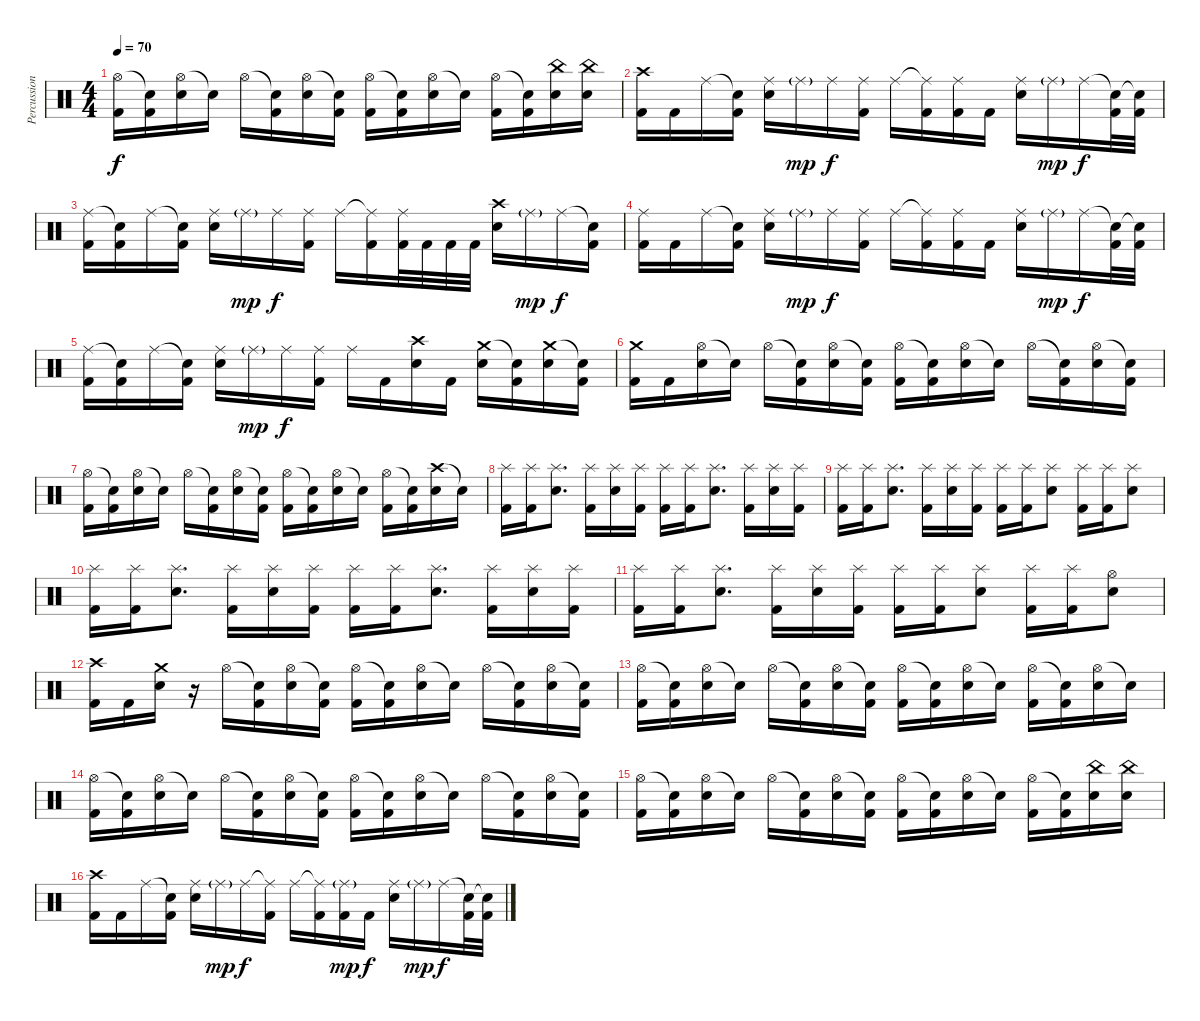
\track ("Percussion" "Percussion") {instrument percussion}
\staff {score}
\articulation defaults
\ts (4 4)
\tempo 70
\clef neutral
\ks c
("Hi-Hat (open)" "Kick (hit) 2").16{dy f} ("Snare (hit)"{t} "Kick (hit) 2").16 ("Hi-Hat (open)" "Snare (hit) 2").16 "Snare (hit)"{t}.16 "Hi-Hat (open)".16 ("Snare (hit)"{t} "Kick (hit) 2").16 ("Hi-Hat (open)" "Snare (hit) 2").16 ("Snare (hit)"{t} "Kick (hit) 2").16 ("Hi-Hat (open)" "Kick (hit) 2").16 ("Snare (hit)"{t} "Kick (hit) 2").16 ("Hi-Hat (open)" "Snare (hit) 2").16 "Snare (hit)"{t}.16 ("Hi-Hat (open)" "Kick (hit) 2").16 ("Snare (hit)"{t} "Kick (hit) 2").16 ("China (hit)" "Snare (hit) 2").16 ("China (hit)" "Snare (hit) 2").16 |
("Crash high (hit)" "Kick (hit) 2").16 "Kick (hit) 2".16 "Ride (middle)".16 ("Snare (hit)"{t} "Kick (hit) 2").16 ("Ride (middle)" "Snare (hit) 2").16 "Ride (middle)"{g}.16{dy mp} "Ride (middle)".16{dy f} ("Ride (middle)" "Kick (hit) 2").16 "Ride (middle)".16 ("Ride (middle)"{t} "Kick (hit) 2").16 ("Ride (middle)" "Kick (hit) 2").16 "Kick (hit) 2".16 ("Ride (middle)" "Snare (hit) 2").16 "Ride (middle)"{g}.16{dy mp} "Ride (middle)".16{dy f} ("Snare (hit)"{t} "Kick (hit) 2").32 ("Snare (hit)"{t} "Kick (hit) 2").32 |
("Ride (middle)" "Kick (hit) 2").16 ("Snare (hit)"{t} "Kick (hit) 2").16 "Ride (middle)".16 ("Snare (hit)"{t} "Kick (hit) 2").16 ("Ride (middle)" "Snare (hit) 2").16 "Ride (middle)"{g}.16{dy mp} "Ride (middle)".16{dy f} ("Ride (middle)" "Kick (hit) 2").16 "Ride (middle)".16 ("Ride (middle)"{t} "Kick (hit) 2").16 ("Ride (middle)" "Kick (hit) 2").32 "Kick (hit) 2".32 "Kick (hit) 2".32 "Kick (hit) 2".32 ("Crash high (hit)" "Snare (hit) 2").16 "Ride (middle)"{g}.16{dy mp} "Ride (middle)".16{dy f} ("Snare (hit)"{t} "Kick (hit) 2").16 |
("Ride (middle)" "Kick (hit) 2").16 "Kick (hit) 2".16 "Ride (middle)".16 ("Snare (hit)"{t} "Kick (hit) 2").16 ("Ride (middle)" "Snare (hit) 2").16 "Ride (middle)"{g}.16{dy mp} "Ride (middle)".16{dy f} ("Ride (middle)" "Kick (hit) 2").16 "Ride (middle)".16 ("Ride (middle)"{t} "Kick (hit) 2").16 ("Ride (middle)" "Kick (hit) 2").16 "Kick (hit) 2".16 ("Ride (middle)" "Snare (hit) 2").16 "Ride (middle)"{g}.16{dy mp} "Ride (middle)".16{dy f} ("Snare (hit)"{t} "Kick (hit) 2").32 ("Snare (hit)"{t} "Kick (hit) 2").32 |
("Ride (middle)" "Kick (hit) 2").16 ("Snare (hit)"{t} "Kick (hit) 2").16 "Ride (middle)".16 ("Snare (hit)"{t} "Kick (hit) 2").16 ("Ride (middle)" "Snare (hit) 2").16 "Ride (middle)"{g}.16{dy mp} "Ride (middle)".16{dy f} ("Ride (middle)" "Kick (hit) 2").16 "Ride (middle)".16 "Kick (hit) 2".16 ("Crash high (hit)" "Snare (hit) 2").16 "Kick (hit) 2".16 ("Crash medium (hit)" "Snare (hit) 2").16 ("Snare (hit)"{t} "Kick (hit) 2").16 ("Crash medium (hit)" "Snare (hit) 2").16 ("Snare (hit)"{t} "Kick (hit) 2").16 |
("Crash medium (hit)" "Kick (hit) 2").16 "Kick (hit) 2".16 ("Hi-Hat (open)" "Snare (hit) 2").16 "Snare (hit)"{t}.16 "Hi-Hat (open)".16 ("Snare (hit)"{t} "Kick (hit) 2").16 ("Hi-Hat (open)" "Snare (hit) 2").16 ("Snare (hit)"{t} "Kick (hit) 2").16 ("Hi-Hat (open)" "Kick (hit) 2").16 ("Snare (hit)"{t} "Kick (hit) 2").16 ("Hi-Hat (open)" "Snare (hit) 2").16 "Snare (hit)"{t}.16 "Hi-Hat (open)".16 ("Snare (hit)"{t} "Kick (hit) 2").16 ("Hi-Hat (open)" "Snare (hit) 2").16 ("Snare (hit)"{t} "Kick (hit) 2").16 |
("Hi-Hat (open)" "Kick (hit) 2").16 ("Snare (hit)"{t} "Kick (hit) 2").16 ("Hi-Hat (open)" "Snare (hit) 2").16 "Snare (hit)"{t}.16 "Hi-Hat (open)".16 ("Snare (hit)"{t} "Kick (hit) 2").16 ("Hi-Hat (open)" "Snare (hit) 2").16 ("Snare (hit)"{t} "Kick (hit) 2").16 ("Hi-Hat (open)" "Kick (hit) 2").16 ("Snare (hit)"{t} "Kick (hit) 2").16 ("Hi-Hat (open)" "Snare (hit) 2").16 "Snare (hit)"{t}.16 ("Hi-Hat (open)" "Kick (hit) 2").16 ("Snare (hit)"{t} "Kick (hit) 2").16 ("Crash high (hit)" "Snare (hit) 2").16 "Snare (hit)"{t}.16 |
("Splash (hit)" "Kick (hit) 2").16 ("Splash (hit)" "Kick (hit) 2").16 ("Splash (hit)" "Snare (hit) 2").8{d} ("Splash (hit)" "Kick (hit) 2").16 ("Splash (hit)" "Snare (hit) 2").16 ("Splash (hit)" "Kick (hit) 2").16 ("Splash (hit)" "Kick (hit) 2").16 ("Splash (hit)" "Kick (hit) 2").16 ("Splash (hit)" "Snare (hit) 2").8{d} ("Splash (hit)" "Kick (hit) 2").16 ("Splash (hit)" "Snare (hit) 2").16 ("Splash (hit)" "Kick (hit) 2").16 |
("Splash (hit)" "Kick (hit) 2").16 ("Splash (hit)" "Kick (hit) 2").16 ("Splash (hit)" "Snare (hit) 2").8{d} ("Splash (hit)" "Kick (hit) 2").16 ("Splash (hit)" "Snare (hit) 2").16 ("Splash (hit)" "Kick (hit) 2").16 ("Splash (hit)" "Kick (hit) 2").16 ("Splash (hit)" "Kick (hit) 2").16 ("Splash (hit)" "Snare (hit) 2").8 ("Splash (hit)" "Kick (hit) 2").16 ("Splash (hit)" "Kick (hit) 2").16 ("Splash (hit)" "Snare (hit) 2").8 |
("Splash (hit)" "Kick (hit) 2").16 ("Splash (hit)" "Kick (hit) 2").16 ("Splash (hit)" "Snare (hit) 2").8{d} ("Splash (hit)" "Kick (hit) 2").16 ("Splash (hit)" "Snare (hit) 2").16 ("Splash (hit)" "Kick (hit) 2").16 ("Splash (hit)" "Kick (hit) 2").16 ("Splash (hit)" "Kick (hit) 2").16 ("Splash (hit)" "Snare (hit) 2").8{d} ("Splash (hit)" "Kick (hit) 2").16 ("Splash (hit)" "Snare (hit) 2").16 ("Splash (hit)" "Kick (hit) 2").16 |
("Splash (hit)" "Kick (hit) 2").16 ("Splash (hit)" "Kick (hit) 2").16 ("Splash (hit)" "Snare (hit) 2").8{d} ("Splash (hit)" "Kick (hit) 2").16 ("Splash (hit)" "Snare (hit) 2").16 ("Splash (hit)" "Kick (hit) 2").16 ("Splash (hit)" "Kick (hit) 2").16 ("Splash (hit)" "Kick (hit) 2").16 ("Splash (hit)" "Snare (hit) 2").8 ("Splash (hit)" "Kick (hit) 2").16 ("Splash (hit)" "Kick (hit) 2").16 ("Hi-Hat (open)" "Snare (hit) 2").8 |
("Crash high (hit)" "Kick (hit) 2").16 "Kick (hit) 2".16 ("Crash medium (hit)" "Snare (hit) 2").16 r.16 "Hi-Hat (open)".16 ("Snare (hit)"{t} "Kick (hit) 2").16 ("Hi-Hat (open)" "Snare (hit) 2").16 ("Snare (hit)"{t} "Kick (hit) 2").16 ("Hi-Hat (open)" "Kick (hit) 2").16 ("Snare (hit)"{t} "Kick (hit) 2").16 ("Hi-Hat (open)" "Snare (hit) 2").16 "Snare (hit)"{t}.16 "Hi-Hat (open)".16 ("Snare (hit)"{t} "Kick (hit) 2").16 ("Hi-Hat (open)" "Snare (hit) 2").16 ("Snare (hit)"{t} "Kick (hit) 2").16 |
("Hi-Hat (open)" "Kick (hit) 2").16 ("Snare (hit)"{t} "Kick (hit) 2").16 ("Hi-Hat (open)" "Snare (hit) 2").16 "Snare (hit)"{t}.16 "Hi-Hat (open)".16 ("Snare (hit)"{t} "Kick (hit) 2").16 ("Hi-Hat (open)" "Snare (hit) 2").16 ("Snare (hit)"{t} "Kick (hit) 2").16 ("Hi-Hat (open)" "Kick (hit) 2").16 ("Snare (hit)"{t} "Kick (hit) 2").16 ("Hi-Hat (open)" "Snare (hit) 2").16 "Snare (hit)"{t}.16 ("Hi-Hat (open)" "Kick (hit) 2").16 ("Snare (hit)"{t} "Kick (hit) 2").16 ("Hi-Hat (open)" "Snare (hit) 2").16 "Snare (hit)"{t}.16 |
("Hi-Hat (open)" "Kick (hit) 2").16 ("Snare (hit)"{t} "Kick (hit) 2").16 ("Hi-Hat (open)" "Snare (hit) 2").16 "Snare (hit)"{t}.16 "Hi-Hat (open)".16 ("Snare (hit)"{t} "Kick (hit) 2").16 ("Hi-Hat (open)" "Snare (hit) 2").16 ("Snare (hit)"{t} "Kick (hit) 2").16 ("Hi-Hat (open)" "Kick (hit) 2").16 ("Snare (hit)"{t} "Kick (hit) 2").16 ("Hi-Hat (open)" "Snare (hit) 2").16 "Snare (hit)"{t}.16 "Hi-Hat (open)".16 ("Snare (hit)"{t} "Kick (hit) 2").16 ("Hi-Hat (open)" "Snare (hit) 2").16 ("Snare (hit)"{t} "Kick (hit) 2").16 |
("Hi-Hat (open)" "Kick (hit) 2").16 ("Snare (hit)"{t} "Kick (hit) 2").16 ("Hi-Hat (open)" "Snare (hit) 2").16 "Snare (hit)"{t}.16 "Hi-Hat (open)".16 ("Snare (hit)"{t} "Kick (hit) 2").16 ("Hi-Hat (open)" "Snare (hit) 2").16 ("Snare (hit)"{t} "Kick (hit) 2").16 ("Hi-Hat (open)" "Kick (hit) 2").16 ("Snare (hit)"{t} "Kick (hit) 2").16 ("Hi-Hat (open)" "Snare (hit) 2").16 "Snare (hit)"{t}.16 ("Hi-Hat (open)" "Kick (hit) 2").16 ("Snare (hit)"{t} "Kick (hit) 2").16 ("China (hit)" "Snare (hit) 2").16 ("China (hit)" "Snare (hit) 2").16 |
("Crash high (hit)" "Kick (hit) 2").16 "Kick (hit) 2".16 "Ride (middle)".16 ("Snare (hit)"{t} "Kick (hit) 2").16 ("Ride (middle)" "Snare (hit) 2").16 "Ride (middle)"{g}.16{dy mp} "Ride (middle)".16{dy f} ("Ride (middle)"{t} "Kick (hit) 2").16 "Ride (middle)".16 ("Ride (middle)"{t} "Kick (hit) 2").16 ("Ride (middle)"{g} "Kick (hit) 2").16{dy mp} "Kick (hit) 2".16{dy f} ("Ride (middle)" "Snare (hit) 2").16 "Ride (middle)"{g}.16{dy mp} "Ride (middle)".16{dy f} ("Snare (hit)"{t} "Kick (hit) 2").32 ("Snare (hit)"{t} "Kick (hit) 2").32
